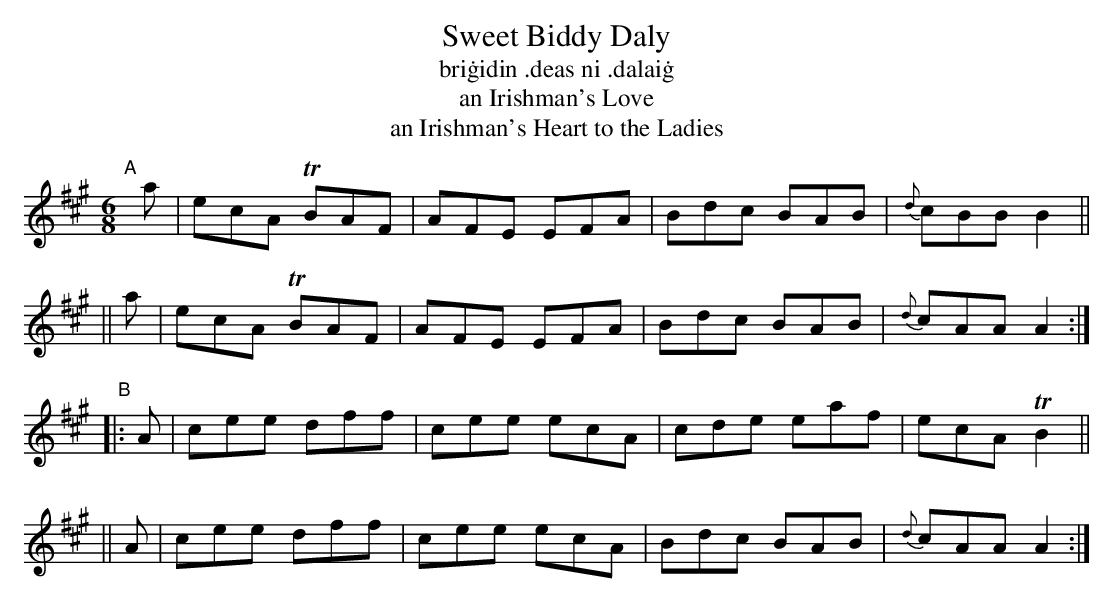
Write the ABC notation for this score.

X:1
T: Sweet Biddy Daly
T: bri\.gidin \.deas ni \.dalai\.g
T: an Irishman's Love
T: an Irishman's Heart to the Ladies
M: 6/8
L: 1/8
K: A
"^A"\
[|]a | ecA TBAF | AFE EFA | Bdc BAB | {d}cBB B2 ||
|| a | ecA TBAF | AFE EFA | Bdc BAB | {d}cAA A2 :|
"^B"\
|: A | cee dff | cee ecA | cde eaf | ecA TB2 ||
|| A | cee dff | cee ecA | Bdc BAB | {d}cAA A2 :|
